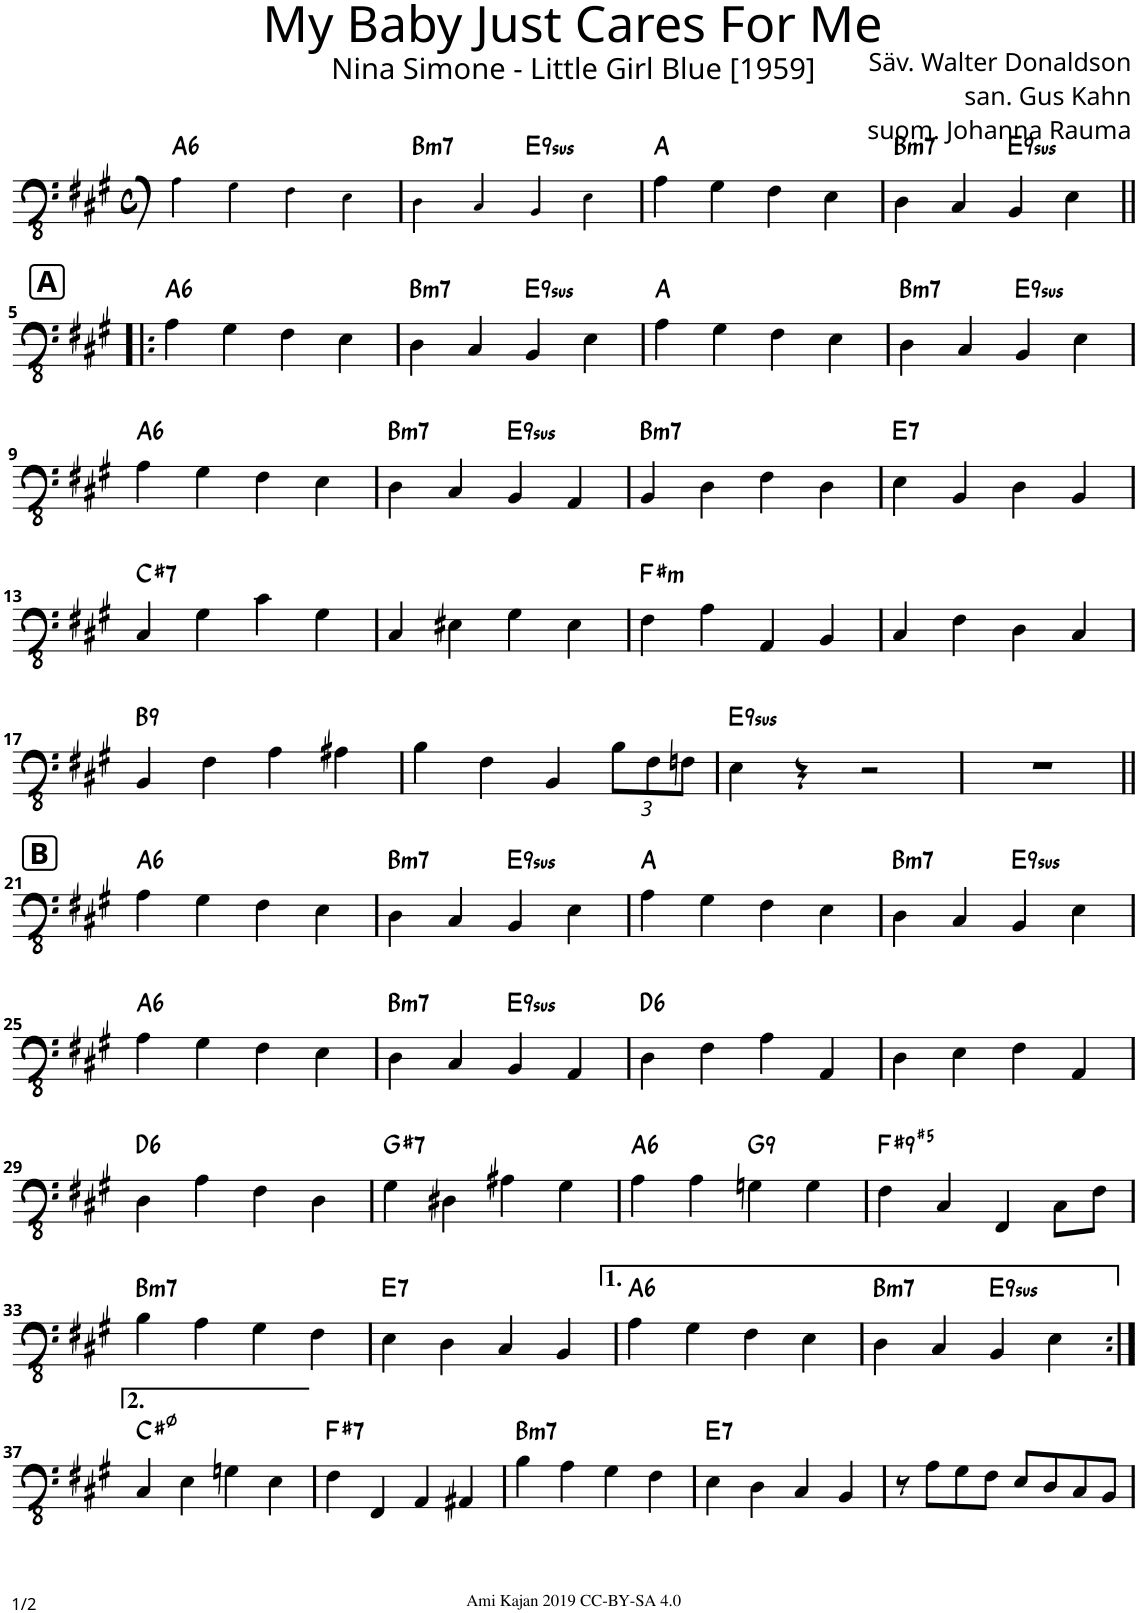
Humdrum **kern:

**kern	**harte
*part1	*part1
*staff1	*
*I"Piano	*
*I'Pno.	*
*clefFv4	*
*k[f#c#g#]	*
*M4/4	*
*met(c)	*
=1	=1
!	!LO:H:kt=6
4AA!\	A:maj6
4GG#!\	.
4FF#!\	.
4EE!\	.
=2	=2
!	!LO:H:kt=m7
4DD!\	B:min7
4CC#!/	.
!	!LO:H:kt=9sus
4BBB!/	E:sus4(7,9)
4EE!\	.
=3	=3
4AA\	A:maj
4GG#\	.
4FF#\	.
4EE\	.
=4	=4
!	!LO:H:kt=m7
4DD\	B:min7
4CC#/	.
!	!LO:H:kt=9sus
4BBB/	E:sus4(7,9)
4EE\	.
!!LO:LB:g=z
!!LO:REH:place=s1:a:B:cj:fs=14:t=A
=5!|:	=5!|:
!	!LO:H:kt=6
4AA\	A:maj6
4GG#\	.
4FF#\	.
4EE\	.
=6	=6
!	!LO:H:kt=m7
4DD\	B:min7
4CC#/	.
!	!LO:H:kt=9sus
4BBB/	E:sus4(7,9)
4EE\	.
=7	=7
4AA\	A:maj
4GG#\	.
4FF#\	.
4EE\	.
=8	=8
!	!LO:H:kt=m7
4DD\	B:min7
4CC#/	.
!	!LO:H:kt=9sus
4BBB/	E:sus4(7,9)
4EE\	.
!!LO:LB:g=z
=9	=9
!	!LO:H:kt=6
4AA\	A:maj6
4GG#\	.
4FF#\	.
4EE\	.
=10	=10
!	!LO:H:kt=m7
4DD\	B:min7
4CC#/	.
!	!LO:H:kt=9sus
4BBB/	E:sus4(7,9)
4AAA/	.
=11	=11
!	!LO:H:kt=m7
4BBB/	B:min7
4DD\	.
4FF#\	.
4DD\	.
=12	=12
!	!LO:H:kt=7
4EE\	E:7
4BBB/	.
4DD\	.
4BBB/	.
!!LO:LB:g=z
=13	=13
!	!LO:H:kt=7
4CC#/	C#:7
4GG#\	.
4C#\	.
4GG#\	.
=14	=14
4CC#/	.
4EE#X\	.
4GG#\	.
4EE#\	.
=15	=15
!	!LO:H:kt=m
4FF#\	F#:min
4AA\	.
4AAA/	.
4BBB/	.
=16	=16
4CC#/	.
4FF#\	.
4DD\	.
4CC#/	.
!!LO:LB:g=z
=17	=17
!	!LO:H:kt=9
4BBB/	B:9
4FF#\	.
4AA\	.
4AA#X\	.
=18	=18
4BB\	.
4FF#\	.
4BBB/	.
*Xbrackettup	*
12BB\L	.
12FF#\	.
12FFn\J	.
=19	=19
!	!LO:H:kt=9sus
4EE\	E:sus4(7,9)
4r	.
2r	.
=20	=20
1r	.
!!LO:LB:g=z
!!LO:REH:place=s1:a:B:cj:fs=14:t=B
=21||	=21||
!	!LO:H:kt=6
4AA\	A:maj6
4GG#\	.
4FF#\	.
4EE\	.
=22	=22
!	!LO:H:kt=m7
4DD\	B:min7
4CC#/	.
!	!LO:H:kt=9sus
4BBB/	E:sus4(7,9)
4EE\	.
=23	=23
4AA\	A:maj
4GG#\	.
4FF#\	.
4EE\	.
=24	=24
!	!LO:H:kt=m7
4DD\	B:min7
4CC#/	.
!	!LO:H:kt=9sus
4BBB/	E:sus4(7,9)
4EE\	.
!!LO:LB:g=z
=25	=25
!	!LO:H:kt=6
4AA\	A:maj6
4GG#\	.
4FF#\	.
4EE\	.
=26	=26
!	!LO:H:kt=m7
4DD\	B:min7
4CC#/	.
!	!LO:H:kt=9sus
4BBB/	E:sus4(7,9)
4AAA/	.
=27	=27
!	!LO:H:kt=6
4DD\	D:maj6
4FF#\	.
4AA\	.
4AAA/	.
=28	=28
4DD\	.
4EE\	.
4FF#\	.
4AAA/	.
!!LO:LB:g=z
=29	=29
!	!LO:H:kt=6
4DD\	D:maj6
4AA\	.
4FF#\	.
4DD\	.
=30	=30
!	!LO:H:kt=7
4GG#\	G#:7
4DD#X\	.
4AA#X\	.
4GG#\	.
=31	=31
!	!LO:H:kt=6
4AA\	A:maj6
4AA\	.
!	!LO:H:kt=9
4GGn\	G:9
4GG\	.
=32	=32
!	!LO:H:kt=9
4FF#\	F#:(3,#5,b7,9)
4CC#/	.
4FFF#/	.
8CC#\L	.
8FF#\J	.
!!LO:LB:g=z
=33	=33
!	!LO:H:kt=m7
4BB\	B:min7
4AA\	.
4GG#\	.
4FF#\	.
=34	=34
!	!LO:H:kt=7
4EE\	E:7
4DD\	.
4CC#/	.
4BBB/	.
=35	=35
!	!LO:H:kt=6
4AA\	A:maj6
4GG#\	.
4FF#\	.
4EE\	.
=36	=36
!	!LO:H:kt=m7
4DD\	B:min7
4CC#/	.
!	!LO:H:kt=9sus
4BBB/	E:sus4(7,9)
4EE\	.
!!LO:LB:g=z
=37:|!	=37:|!
4CC#/	C#:hdim7
4EE\	.
4GGn\	.
4EE\	.
=38	=38
!	!LO:H:kt=7
4FF#\	F#:7
4FFF#/	.
4AAA/	.
4AAA#X/	.
=39	=39
!	!LO:H:kt=m7
4BB\	B:min7
4AA\	.
4GG#\	.
4FF#\	.
=40	=40
!	!LO:H:kt=7
4EE\	E:7
4DD\	.
4CC#/	.
4BBB/	.
=41	=41
8r	.
8AA\L	.
8GG#\	.
8FF#\J	.
8EE/L	.
8DD/	.
8CC#/	.
8BBB/J	.
=	=
*-	*-
